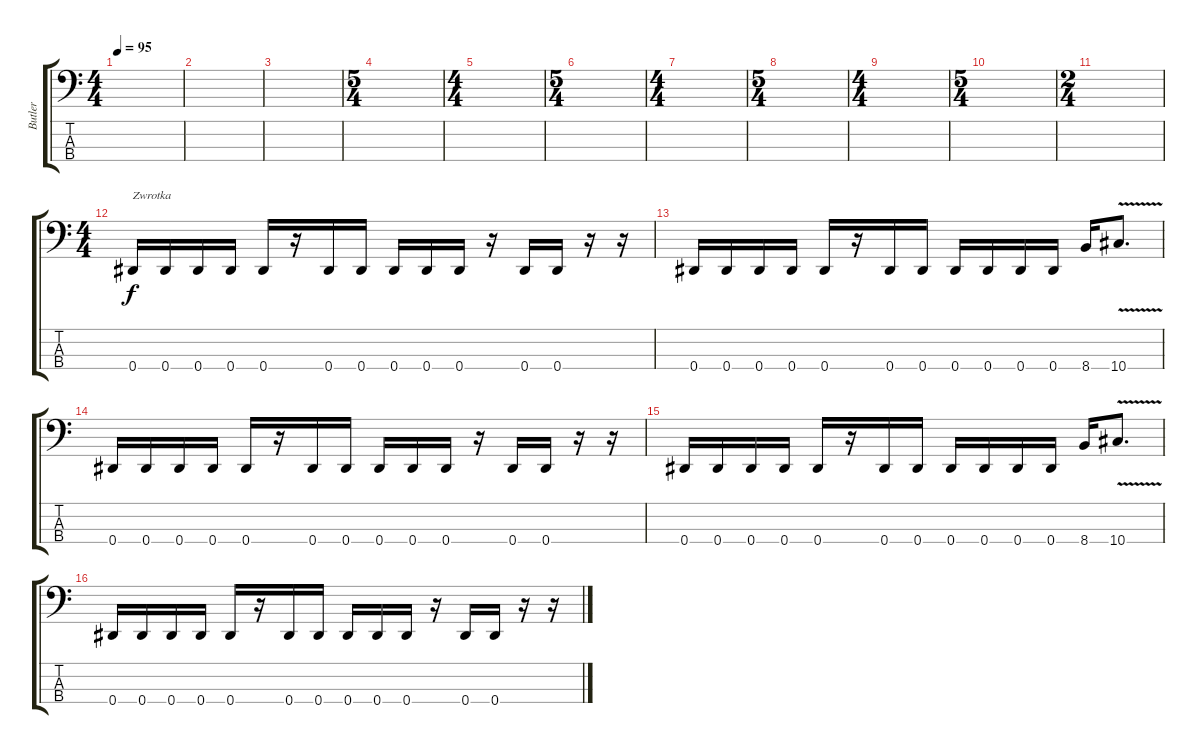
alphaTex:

\track ("Butler" "Butler") {instrument electricbassfinger}
\staff {score tabs}
\tuning (Gb2 Db2 Ab1 Eb1) {hide}
\ts (4 4)
\tempo 95
\clef f4
\ks c
|
|
|
\ts (5 4)
|
\ts (4 4)
|
\ts (5 4)
|
\ts (4 4)
|
\ts (5 4)
|
\ts (4 4)
|
\ts (5 4)
|
\ts (2 4)
|
\ts (4 4)
0.4.16{txt "Zwrotka"} 0.4.16 0.4.16 0.4.16 0.4.16 r.16 0.4.16 0.4.16 0.4.16 0.4.16 0.4.16 r.16 0.4.16 0.4.16 r.16 r.16 |
0.4.16 0.4.16 0.4.16 0.4.16 0.4.16 r.16 0.4.16 0.4.16 0.4.16 0.4.16 0.4.16 0.4.16 8.4.16 10.4{v}.8{d} |
0.4.16 0.4.16 0.4.16 0.4.16 0.4.16 r.16 0.4.16 0.4.16 0.4.16 0.4.16 0.4.16 r.16 0.4.16 0.4.16 r.16 r.16 |
0.4.16 0.4.16 0.4.16 0.4.16 0.4.16 r.16 0.4.16 0.4.16 0.4.16 0.4.16 0.4.16 0.4.16 8.4.16 10.4{v}.8{d} |
0.4.16 0.4.16 0.4.16 0.4.16 0.4.16 r.16 0.4.16 0.4.16 0.4.16 0.4.16 0.4.16 r.16 0.4.16 0.4.16 r.16 r.16
